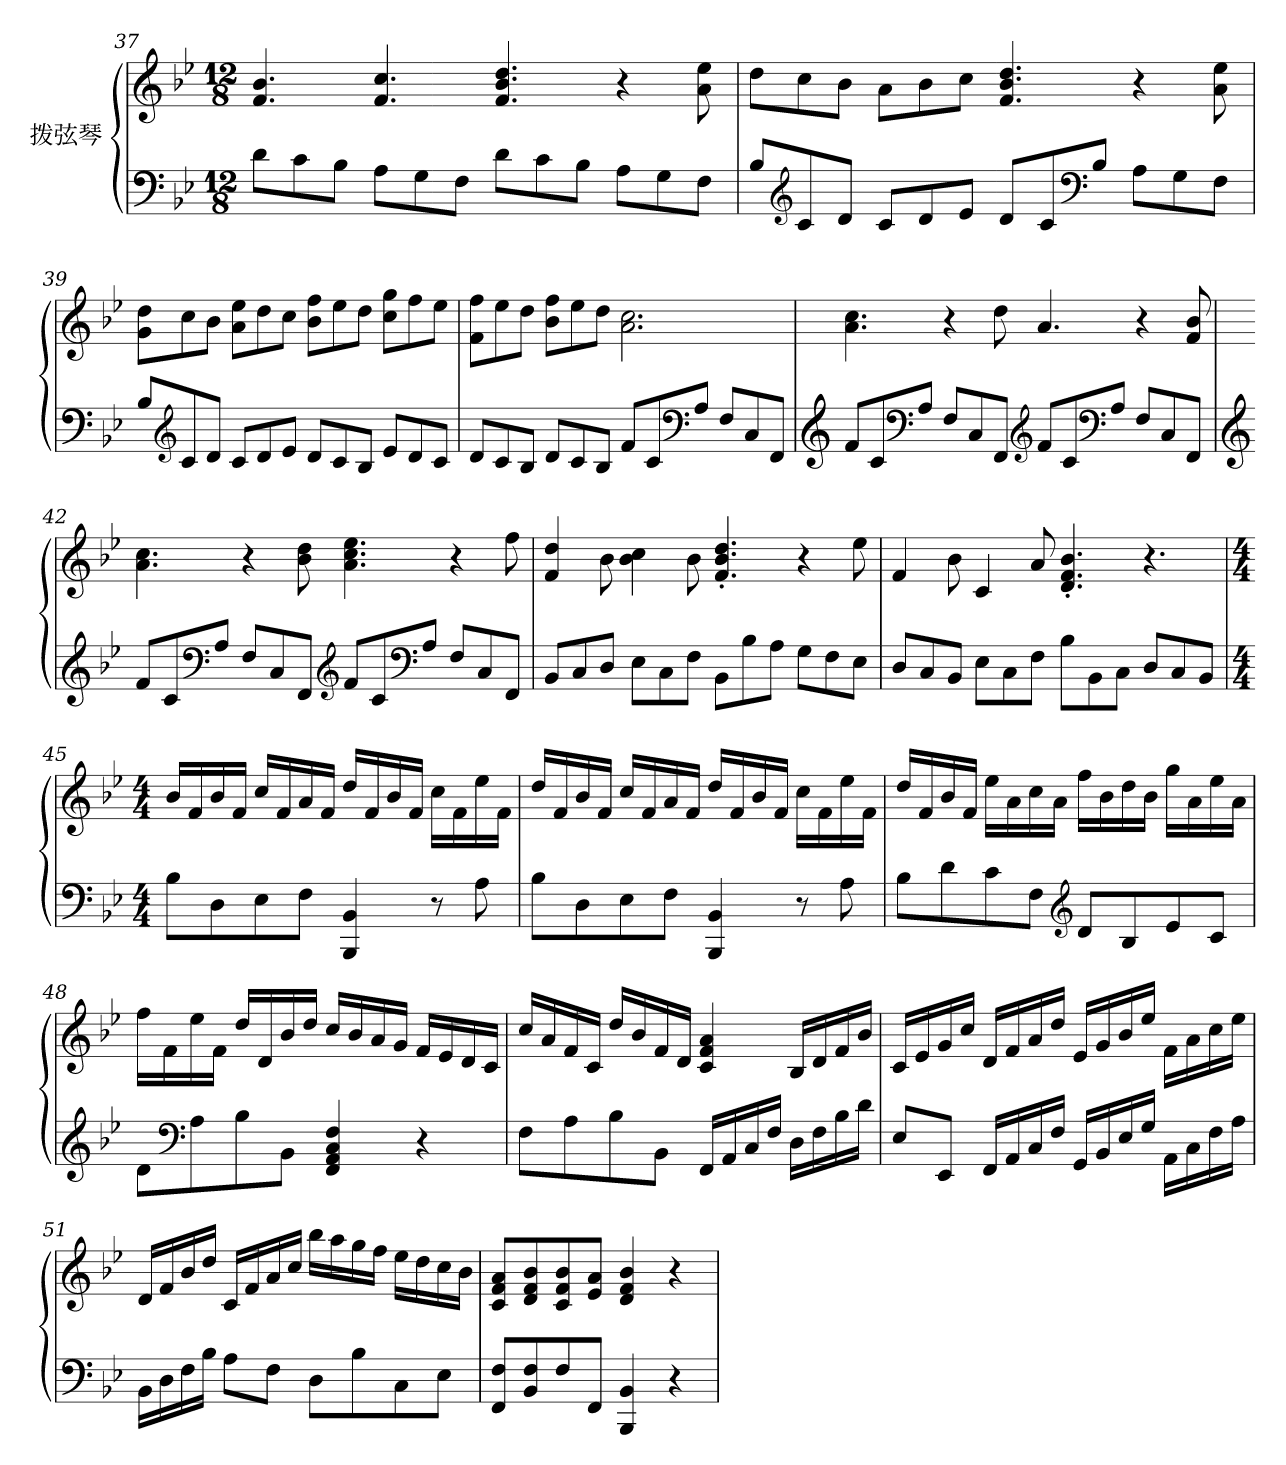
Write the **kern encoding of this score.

**kern	**kern
*part2	*part1
*staff2	*staff1
*I"拨弦琴	*I"拨弦琴
!!LO:LB:g=z
*clefF4	*clefG2
*k[b-e-]	*k[b-e-]
*M12/8	*M12/8
*MM170	*MM170
=37	=37
8d\L	4.f/ 4.b-/
8c\	.
8B-\J	.
8A\L	4.f/ 4.cc/
8G\	.
8F\J	.
8d\L	4.f/ 4.b-/ 4.dd/
8c\	.
8B-\J	.
8A\L	4r
8G\	.
8F\J	8a\ 8ee-\
=38	=38
8B-/L	8dd\L
*clefG2	*
8c/	8cc\
8d/J	8b-\J
8c/L	8a\L
8d/	8b-\
8e-/J	8cc\J
8d/L	4.f/ 4.b-/ 4.dd/
8c/	.
*clefF4	*
8B-/J	.
8A\L	4r
8G\	.
8F\J	8a\ 8ee-\
=39	=39
8B-/L	8g\ 8dd\L
*clefG2	*
8c/	8cc\
8d/J	8b-\J
8c/L	8a\ 8ee-\L
8d/	8dd\
8e-/J	8cc\J
8d/L	8b-\ 8ff\L
8c/	8ee-\
8B-/J	8dd\J
8e-/L	8cc\ 8gg\L
8d/	8ff\
8c/J	8ee-\J
!!LO:LB:g=z
=40	=40
8d/L	8f\ 8ff\L
8c/	8ee-\
8B-/J	8dd\J
8d/L	8b-\ 8ff\L
8c/	8ee-\
8B-/J	8dd\J
8f/L	2.a\ 2.cc\
8c/	.
*clefF4	*
8A/J	.
8F/L	.
8C/	.
8FF/J	.
=41	=41
*clefG2	*
8f/L	4.a\ 4.cc\
8c/	.
*clefF4	*
8A/J	.
8F/L	4r
8C/	.
8FF/J	8dd\
*clefG2	*
8f/L	4.a/
8c/	.
*clefF4	*
8A/J	.
8F/L	4r
8C/	.
8FF/J	8f/ 8b-/
!!LO:PB:g=z
=42	=42
*clefG2	*
8f/L	4.a\ 4.cc\
8c/	.
*clefF4	*
8A/J	.
8F/L	4r
8C/	.
8FF/J	8b-\ 8dd\
*clefG2	*
8f/L	4.a\ 4.cc\ 4.ee-\
8c/	.
*clefF4	*
8A/J	.
8F/L	4r
8C/	.
8FF/J	8ff\
=43	=43
8BB-/L	4f/ 4dd/
8C/	.
8D/J	8b-\
8E-\L	4b-\ 4cc\
8C\	.
8F\J	8b-\
8BB-\L	4.f/' 4.b-/' 4.dd/'
8B-\	.
8A\J	.
8G\L	4r
8F\	.
8E-\J	8ee-\
=44	=44
8D/L	4f/
8C/	.
8BB-/J	8b-\
8E-\L	4c/
8C\	.
8F\J	8a/
8B-\L	4.d/' 4.f/' 4.b-/'
8BB-\	.
8C\J	.
8D/L	4.r
8C/	.
8BB-/J	.
!!LO:LB:g=z
=45	=45
*M4/4	*M4/4
*	*MM150
8B-\L	16b-/LL
.	16f/
8D\	16b-/
.	16f/JJ
8E-\	16cc/LL
.	16f/
8F\J	16a/
.	16f/JJ
4BBB-/ 4BB-/	16dd/LL
.	16f/
.	16b-/
.	16f/JJ
8r	16cc\LL
.	16f\
8A\	16ee-\
.	16f\JJ
=46	=46
8B-\L	16dd/LL
.	16f/
8D\	16b-/
.	16f/JJ
8E-\	16cc/LL
.	16f/
8F\J	16a/
.	16f/JJ
4BBB-/ 4BB-/	16dd/LL
.	16f/
.	16b-/
.	16f/JJ
8r	16cc\LL
.	16f\
8A\	16ee-\
.	16f\JJ
!!LO:LB:g=z
=47	=47
8B-\L	16dd/LL
.	16f/
8d\	16b-/
.	16f/JJ
8c\	16ee-\LL
.	16a\
8F\J	16cc\
.	16a\JJ
*clefG2	*
8d/L	16ff\LL
.	16b-\
8B-/	16dd\
.	16b-\JJ
8e-/	16gg\LL
.	16a\
8c/J	16ee-\
.	16a\JJ
=48	=48
8d\L	16ff\LL
.	16f\
*clefF4	*
8A\	16ee-\
.	16f\JJ
8B-\	16dd/LL
.	16d/
8BB-\J	16b-/
.	16dd/JJ
4FF/ 4AA/ 4C/ 4F/	16cc/LL
.	16b-/
.	16a/
.	16g/JJ
4r	16f/LL
.	16e-/
.	16d/
.	16c/JJ
!!LO:LB:g=z
=49	=49
8F\L	16cc/LL
.	16a/
8A\	16f/
.	16c/JJ
8B-\	16dd/LL
.	16b-/
8BB-\J	16f/
.	16d/JJ
16FF/LL	4c/ 4f/ 4a/
16AA/	.
16C/	.
16F/JJ	.
16D\LL	16B-/LL
16F\	16d/
16B-\	16f/
16d\JJ	16b-/JJ
=50	=50
8E-/L	16c/LL
.	16e-/
8EE-/J	16g/
.	16cc/JJ
16FF/LL	16d/LL
16AA/	16f/
16C/	16a/
16F/JJ	16dd/JJ
16GG/LL	16e-/LL
16BB-/	16g/
16E-/	16b-/
16G/JJ	16ee-/JJ
16AA\LL	16f\LL
16C\	16a\
16F\	16cc\
16A\JJ	16ee-\JJ
!!LO:LB:g=z
=51	=51
16BB-\LL	16d/LL
16D\	16f/
16F\	16b-/
16B-\JJ	16dd/JJ
8A\L	16c/LL
.	16f/
8F\J	16a/
.	16cc/JJ
8D\L	16bb-\LL
.	16aa\
8B-\	16gg\
.	16ff\JJ
8C\	16ee-\LL
.	16dd\
8E-\J	16cc\
.	16b-\JJ
=52	=52
8FF/ 8F/L	8c/ 8f/ 8a/L
8BB-/ 8F/	8d/ 8f/ 8b-/
8F/	8c/ 8f/ 8b-/
8FF/J	8e-/ 8a/J
4BBB-/ 4BB-/	4d/ 4f/ 4b-/
4r	4r
=	=
*-	*-
